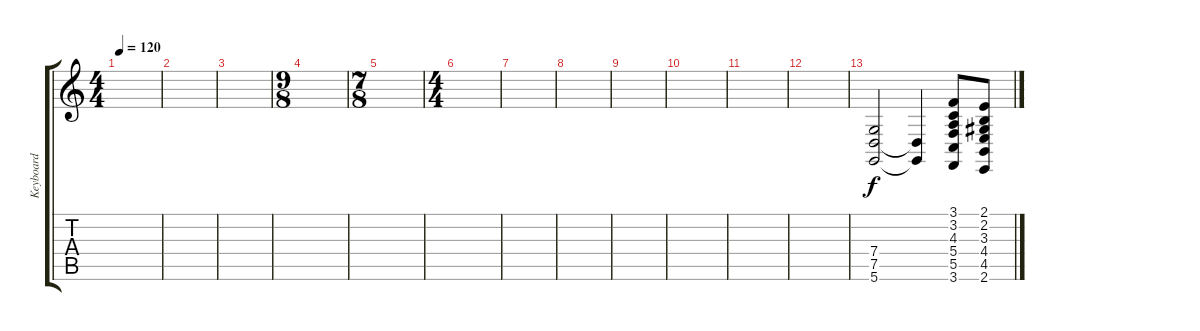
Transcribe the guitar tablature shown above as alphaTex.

\track ("Keyboard" "Keyboard") {instrument stringensemble1}
\staff {score tabs}
\tuning (D4 A3 F3 C3 G2 D2) {hide}
\ts (4 4)
\tempo 120
\clef g2
\ks c
|
|
|
\ts (9 8)
|
\ts (7 8)
|
\ts (4 4)
|
|
|
|
|
|
|
(7.4 7.5 5.6).2 (7.5{t} 5.6{t}).4 (3.1 3.2 4.3 5.4 5.5 3.6).8 (2.1 2.2 3.3 4.4 4.5 2.6).8
